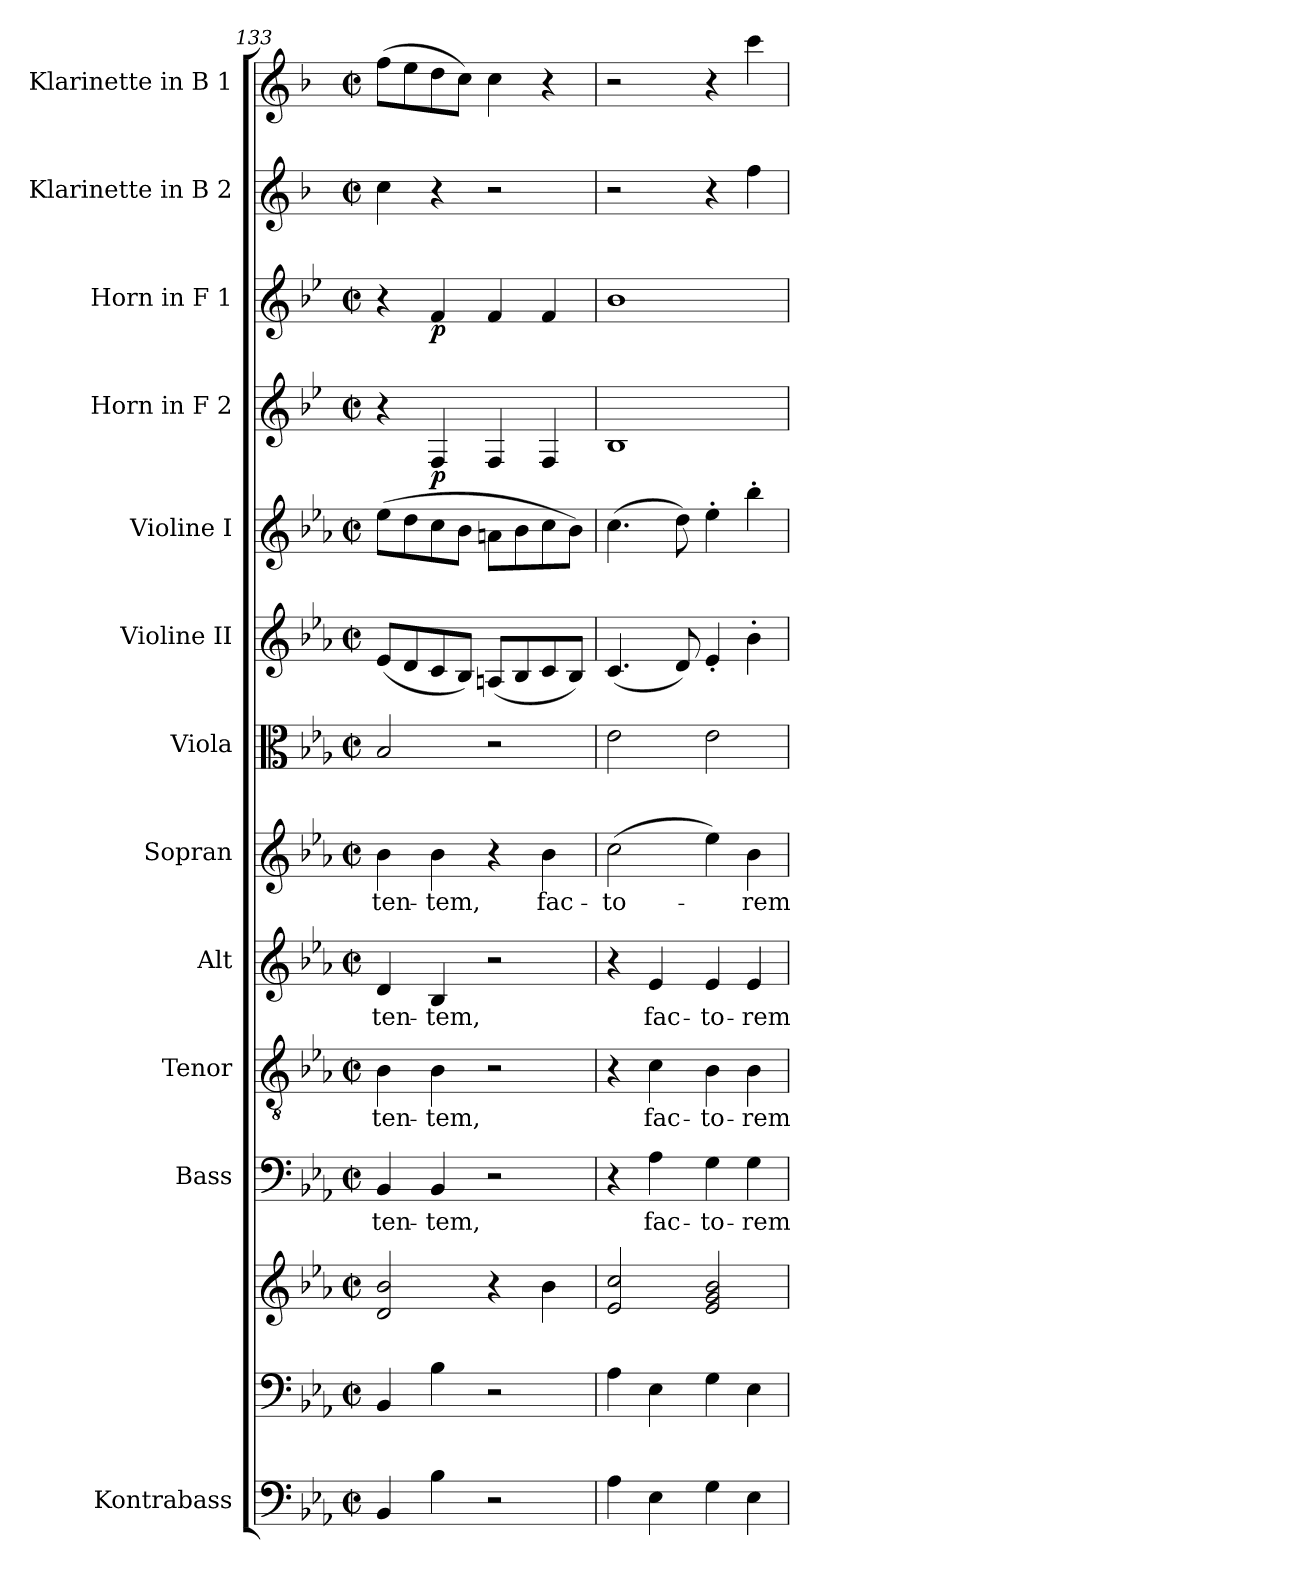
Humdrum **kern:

**kern	**kern	**kern	**kern	**text	**kern	**text	**kern	**text	**kern	**text	**kern	**kern	**kern	**kern	**dynam	**kern	**dynam	**kern	**kern
*part13	*part12	*part12	*part11	*part11	*part10	*part10	*part9	*part9	*part8	*part8	*part7	*part6	*part5	*part4	*part4	*part3	*part3	*part2	*part1
*staff14	*staff13	*staff12	*staff11	*staff11	*staff10	*staff10	*staff9	*staff9	*staff8	*staff8	*staff7	*staff6	*staff5	*staff4	*staff4	*staff3	*staff3	*staff2	*staff1
*I"Kontrabass	*	*	*I"Bass	*	*I"Tenor	*	*I"Alt	*	*I"Sopran	*	*I"Viola	*I"Violine II	*I"Violine I	*I"Horn in F 2	*	*I"Horn in F 1	*	*I"Klarinette in B 2	*I"Klarinette in B 1
*I'Kb.	*	*	*I'B	*	*I'T	*	*I'A	*	*I'S	*	*I'Vla.	*I'Vl. II	*I'Vl. I	*I'Hrn. 2	*	*I'Hrn. 1	*	*	*
*clefF4	*clefF4	*clefG2	*clefF4	*	*clefGv2	*	*clefG2	*	*clefG2	*	*clefC3	*clefG2	*clefG2	*clefG2	*	*clefG2	*	*clefG2	*clefG2
*ITrd7c12	*	*	*	*	*	*	*	*	*	*	*	*	*	*ITrd4c7	*	*ITrd4c7	*	*ITrd1c2	*ITrd1c2
*k[b-e-a-]	*k[b-e-a-]	*k[b-e-a-]	*k[b-e-a-]	*	*k[b-e-a-]	*	*k[b-e-a-]	*	*k[b-e-a-]	*	*k[b-e-a-]	*k[b-e-a-]	*k[b-e-a-]	*k[b-e-a-]	*	*k[b-e-a-]	*	*k[b-e-a-]	*k[b-e-a-]
*E-:	*E-:	*E-:	*E-:	*	*E-:	*	*E-:	*	*E-:	*	*E-:	*E-:	*E-:	*E-:	*	*E-:	*	*E-:	*E-:
*M2/2	*M2/2	*M2/2	*M2/2	*	*M2/2	*	*M2/2	*	*M2/2	*	*M2/2	*M2/2	*M2/2	*M2/2	*	*M2/2	*	*M2/2	*M2/2
*met(c|)	*met(c|)	*met(c|)	*met(c|)	*	*met(c|)	*	*met(c|)	*	*met(c|)	*	*met(c|)	*met(c|)	*met(c|)	*met(c|)	*	*met(c|)	*	*met(c|)	*met(c|)
=133	=133	=133	=133	=133	=133	=133	=133	=133	=133	=133	=133	=133	=133	=133	=133	=133	=133	=133	=133
!	!	!	!	!LO:LY:b	!	!LO:LY:b	!	!LO:LY:b	!	!LO:LY:b	!	!	!	!	!	!	!	!	!
4BBB-/	4BB-/	2d/ 2b-/	4BB-/	-ten-	4B-\	-ten-	4d/	-ten-	4b-\	-ten-	2B-/	(<8e-/L	(>8ee-\L	4r	.	4r	.	4b-\	(>8ee-\L
.	.	.	.	.	.	.	.	.	.	.	.	8d/	8dd\	.	.	.	.	.	8dd\
!	!	!	!	!LO:LY:b	!	!LO:LY:b	!	!LO:LY:b	!	!LO:LY:b	!	!	!	!	!LO:DY:b	!	!LO:DY:b	!	!
4BB-\	4B-\	.	4BB-/	-tem,	4B-\	-tem,	4B-/	-tem,	4b-\	-tem,	.	8c/	8cc\	4BB-/	p	4B-/	p	4r	8cc\
.	.	.	.	.	.	.	.	.	.	.	.	8B-/J)	8b-\J	.	.	.	.	.	8b-\J)
2r	2r	4r	2r	.	2r	.	2r	.	4r	.	2r	(<8An/L	8an\L	4BB-/	.	4B-/	.	2r	4b-\
.	.	.	.	.	.	.	.	.	.	.	.	8B-/	8b-\	.	.	.	.	.	.
!	!	!	!	!	!	!	!	!	!	!LO:LY:b	!	!	!	!	!	!	!	!	!
.	.	4b-\	.	.	.	.	.	.	4b-\	fac-	.	8c/	8cc\	4BB-/	.	4B-/	.	.	4r
.	.	.	.	.	.	.	.	.	.	.	.	8B-/J)	8b-\J)	.	.	.	.	.	.
=134	=134	=134	=134	=134	=134	=134	=134	=134	=134	=134	=134	=134	=134	=134	=134	=134	=134	=134	=134
!	!	!	!	!	!	!	!	!	!	!LO:LY:b	!	!	!	!	!	!	!	!	!
4AA-\	4A-\	2e-/ 2cc/	4r	.	4r	.	4r	.	(>2cc\	-to-	2e-\	(<4.c/	(>4.cc\	1E-	.	1e-	.	2r	2r
!	!	!	!	!LO:LY:b	!	!LO:LY:b	!	!LO:LY:b	!	!	!	!	!	!	!	!	!	!	!
4EE-\	4E-\	.	4A-\	fac-	4c\	fac-	4e-/	fac-	.	.	.	.	.	.	.	.	.	.	.
.	.	.	.	.	.	.	.	.	.	.	.	8d/)	8dd\)	.	.	.	.	.	.
!	!	!	!	!LO:LY:b	!	!LO:LY:b	!	!LO:LY:b	!	!	!	!	!	!	!	!	!	!	!
4GG\	4G\	2e-/ 2g/ 2b-/	4G\	-to-	4B-\	-to-	4e-/	-to-	4ee-\)	.	2e-\	4e-'</	4ee-'>\	.	.	.	.	4r	4r
!	!	!	!	!LO:LY:b	!	!LO:LY:b	!	!LO:LY:b	!	!LO:LY:b	!	!	!	!	!	!	!	!	!
4EE-\	4E-\	.	4G\	-rem	4B-\	-rem	4e-/	-rem	4b-\	-rem	.	4b-'>\	4bb-'>\	.	.	.	.	4ee-\	4bb-\
=	=	=	=	=	=	=	=	=	=	=	=	=	=	=	=	=	=	=	=
*-	*-	*-	*-	*-	*-	*-	*-	*-	*-	*-	*-	*-	*-	*-	*-	*-	*-	*-	*-
